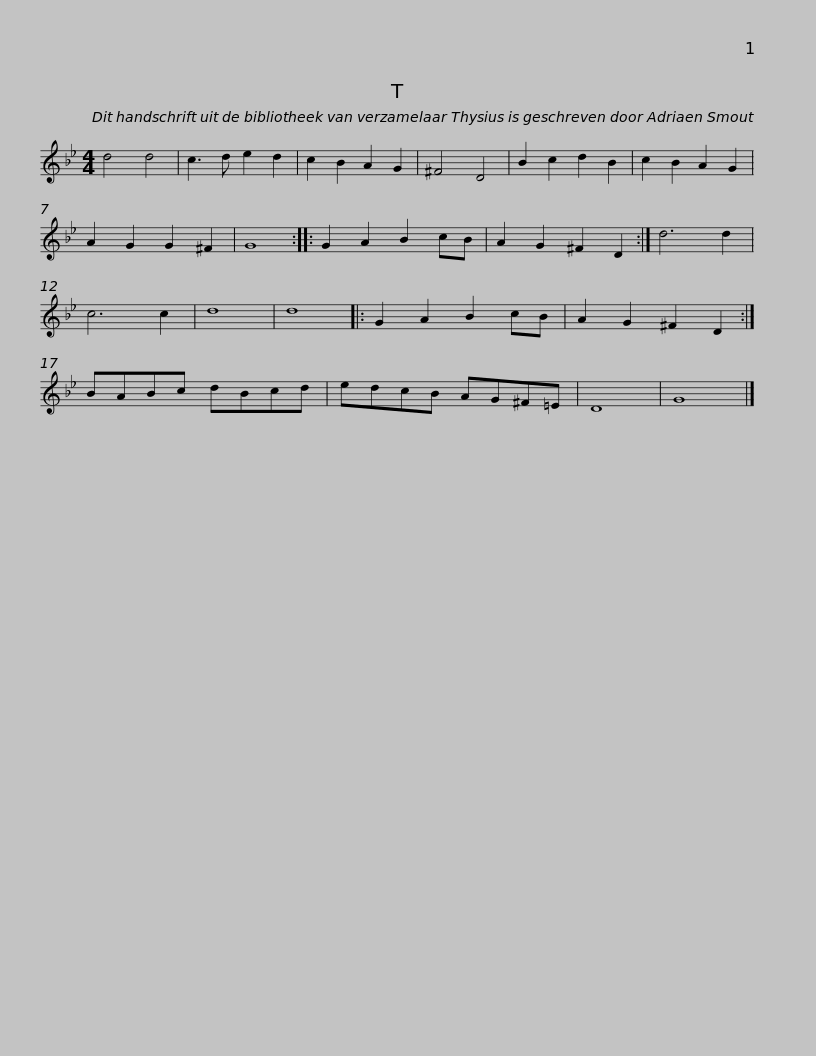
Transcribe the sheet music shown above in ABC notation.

X:1
L:1/8
M:4/4
I:linebreak $
K:Bb
U:s=!stemless!
V:1 treble
V:1
 d4 d4 | c3 d e2 d2 | c2 B2 A2 G2 | ^F4 D4 | B2 c2 d2 B2 | %5
 c2 B2 A2 G2 | A2 G2 G2 ^F2 | sG8 ::$ G2 A2 B2 cB | A2 G2 ^F2 D2 :| %10
 d6 d2 | c6 c2 | sd8 | sd8 |:$ G2 A2 B2 cB | %15
 A2 G2 ^F2 D2 :| BABc dBcd | edcB AG^F=E | sD8 | sG8 |] %20
